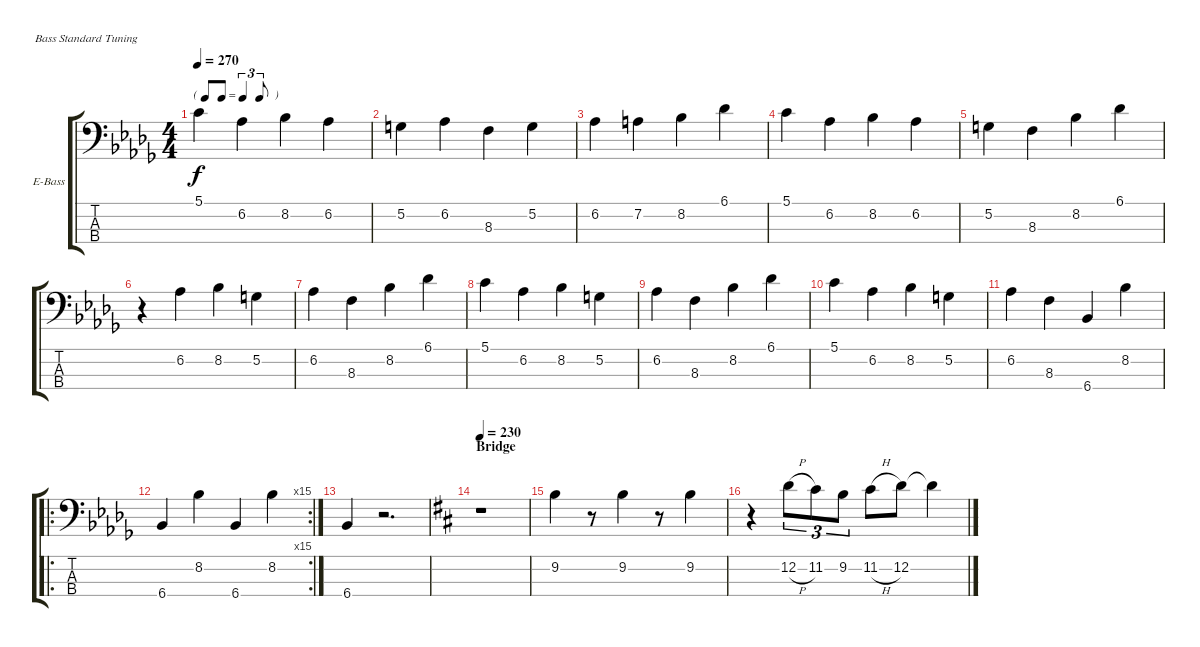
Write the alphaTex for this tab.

\defaultSystemsLayout 4
\bracketExtendMode groupsimilarinstruments
\firstSystemTrackNameOrientation horizontal
\otherSystemsTrackNameOrientation horizontal
\track ("Electric Bass" "E-Bass") {multiBarRest instrument electricbassfinger}
\staff {score tabs}
\tuning (G2 D2 A1 E1)
\ts (4 4)
\tf triplet8th
\tempo 270
\clef f4
\ks bbminor
5.1.4{dy f} 6.2.4 8.2.4 6.2.4 |
5.2.4 6.2.4 8.3.4 5.2.4 |
6.2.4 7.2.4 8.2.4 6.1.4 |
5.1.4 6.2.4 8.2.4 6.2.4 |
5.2.4 8.3.4 8.2.4 6.1.4 |
r.4 6.2.4 8.2.4 5.2.4 |
6.2.4 8.3.4 8.2.4 6.1.4 |
5.1.4 6.2.4 8.2.4 5.2.4 |
6.2.4 8.3.4 8.2.4 6.1.4 |
5.1.4 6.2.4 8.2.4 5.2.4 |
6.2.4 8.3.4 6.4.4 8.2.4 |
\ro
\rc 15
6.4.4 8.2.4 6.4.4 8.2.4 |
6.4.4 r.2{d} |
\section ("" "Bridge")
\tempo 230
\ks bminor
r.1 |
9.2.4 r.8 9.2.4 r.8 9.2.4 |
r.4 12.2{h}.8{tu (3 2)} 11.2.8{tu (3 2)} 9.2.8{tu (3 2)} 11.2{h}.8 12.2.8 12.2{t}.4
